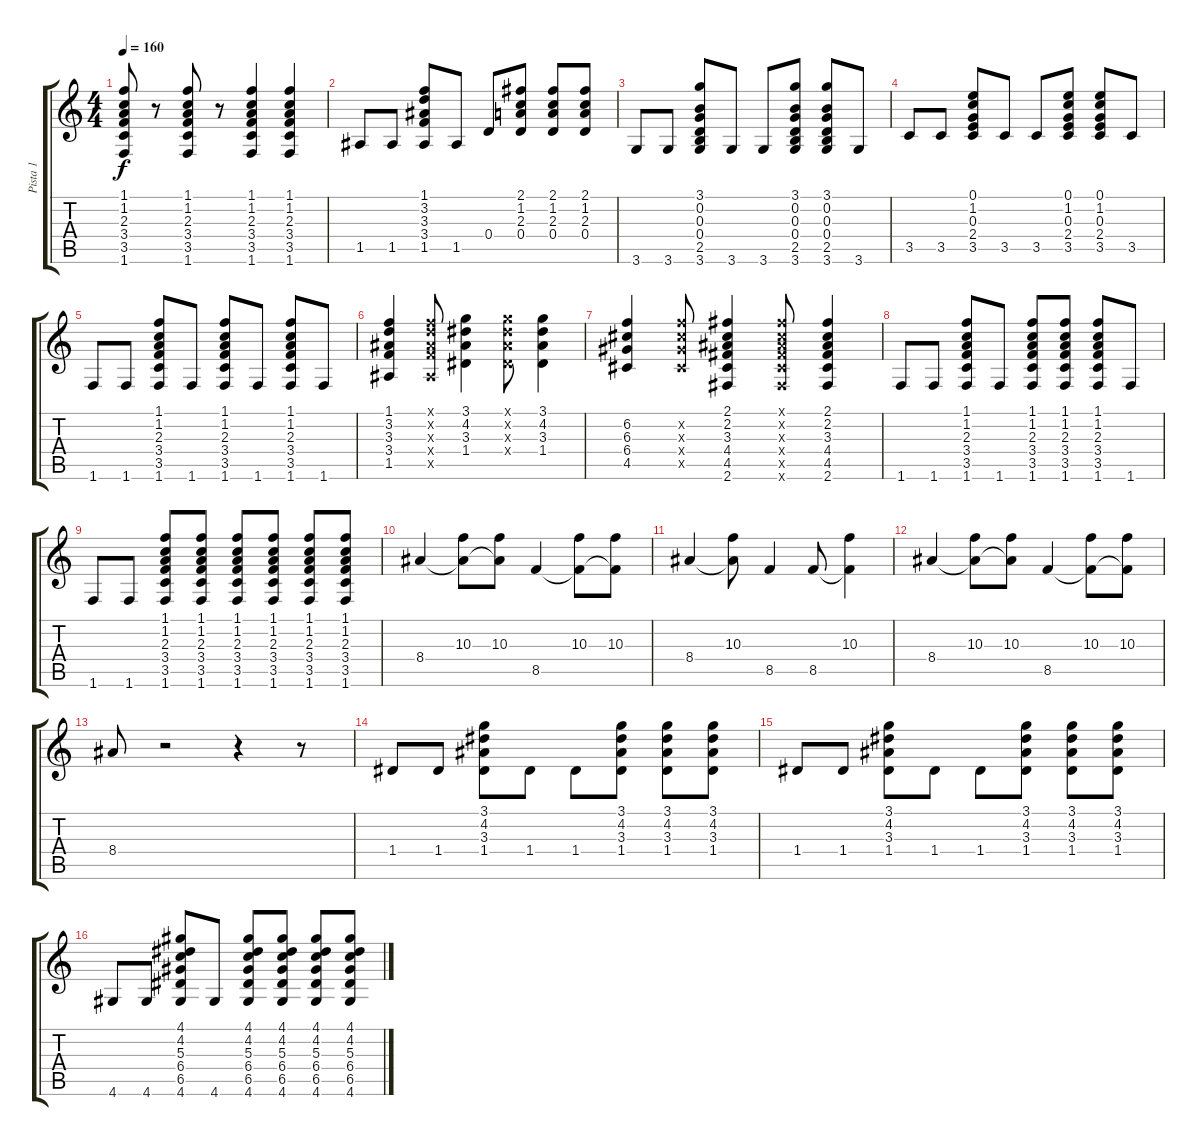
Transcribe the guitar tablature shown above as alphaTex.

\track ("Pista 1" "Pista 1") {instrument acousticguitarnylon}
\staff {score tabs}
\tuning (E4 B3 G3 D3 A2 E2) {hide}
\ts (4 4)
\tempo 160
\clef g2
\ks c
(1.1 1.2 2.3 3.4 3.5 1.6).8{dy f} r.8 (1.1 1.2 2.3 3.4 3.5 1.6).8 r.8 (1.1 1.2 2.3 3.4 3.5 1.6).4 (1.1 1.2 2.3 3.4 3.5 1.6).4 |
1.5.8 1.5.8 (1.1 3.2 3.3 3.4 1.5).8 1.5.8 0.4.8 (2.1 1.2 2.3 0.4).8 (2.1 1.2 2.3 0.4).8 (2.1 1.2 2.3 0.4).8 |
3.6.8 3.6.8 (3.1 0.2 0.3 0.4 2.5 3.6).8 3.6.8 3.6.8 (3.1 0.2 0.3 0.4 2.5 3.6).8 (3.1 0.2 0.3 0.4 2.5 3.6).8 3.6.8 |
3.5.8 3.5.8 (0.1 1.2 0.3 2.4 3.5).8 3.5.8 3.5.8 (0.1 1.2 0.3 2.4 3.5).8 (0.1 1.2 0.3 2.4 3.5).8 3.5.8 |
1.6.8 1.6.8 (1.1 1.2 2.3 3.4 3.5 1.6).8 1.6.8 (1.1 1.2 2.3 3.4 3.5 1.6).8 1.6.8 (1.1 1.2 2.3 3.4 3.5 1.6).8 1.6.8 |
(1.1 3.2 3.3 3.4 1.5).4 (1.1{x} 3.2{x} 3.3{x} 3.4{x} 1.5{x}).8 (3.1 4.2 3.3 1.4).4 (3.1{x} 4.2{x} 3.3{x} 1.4{x}).8 (3.1 4.2 3.3 1.4).4 |
(6.2 6.3 6.4 4.5).4 (6.2{x} 6.3{x} 6.4{x} 4.5{x}).8 (2.1 2.2 3.3 4.4 4.5 2.6).4 (2.1{x} 2.2{x} 3.3{x} 4.4{x} 4.5{x} 2.6{x}).8 (2.1 2.2 3.3 4.4 4.5 2.6).4 |
1.6.8 1.6.8 (1.1 1.2 2.3 3.4 3.5 1.6).8 1.6.8 (1.1 1.2 2.3 3.4 3.5 1.6).8 (1.1 1.2 2.3 3.4 3.5 1.6).8 (1.1 1.2 2.3 3.4 3.5 1.6).8 1.6.8 |
1.6.8 1.6.8 (1.1 1.2 2.3 3.4 3.5 1.6).8 (1.1 1.2 2.3 3.4 3.5 1.6).8 (1.1 1.2 2.3 3.4 3.5 1.6).8 (1.1 1.2 2.3 3.4 3.5 1.6).8 (1.1 1.2 2.3 3.4 3.5 1.6).8 (1.1 1.2 2.3 3.4 3.5 1.6).8 |
8.4.4 (10.3 8.4{t}).8 (10.3 8.4{t}).8 8.5.4 (10.3 8.5{t}).8 (10.3 8.5{t}).8 |
8.4.4 (10.3 8.4{t}).8 8.5.4 8.5.8 (10.3 8.5{t}).4 |
8.4.4 (10.3 8.4{t}).8 (10.3 8.4{t}).8 8.5.4 (10.3 8.5{t}).8 (10.3 8.5{t}).8 |
8.4.8 r.2 r.4 r.8 |
1.4.8 1.4.8 (3.1 4.2 3.3 1.4).8 1.4.8 1.4.8 (3.1 4.2 3.3 1.4).8 (3.1 4.2 3.3 1.4).8 (3.1 4.2 3.3 1.4).8 |
1.4.8 1.4.8 (3.1 4.2 3.3 1.4).8 1.4.8 1.4.8 (3.1 4.2 3.3 1.4).8 (3.1 4.2 3.3 1.4).8 (3.1 4.2 3.3 1.4).8 |
4.6.8 4.6.8 (4.1 4.2 5.3 6.4 6.5 4.6).8 4.6.8 (4.1 4.2 5.3 6.4 6.5 4.6).8 (4.1 4.2 5.3 6.4 6.5 4.6).8 (4.1 4.2 5.3 6.4 6.5 4.6).8 (4.1 4.2 5.3 6.4 6.5 4.6).8
